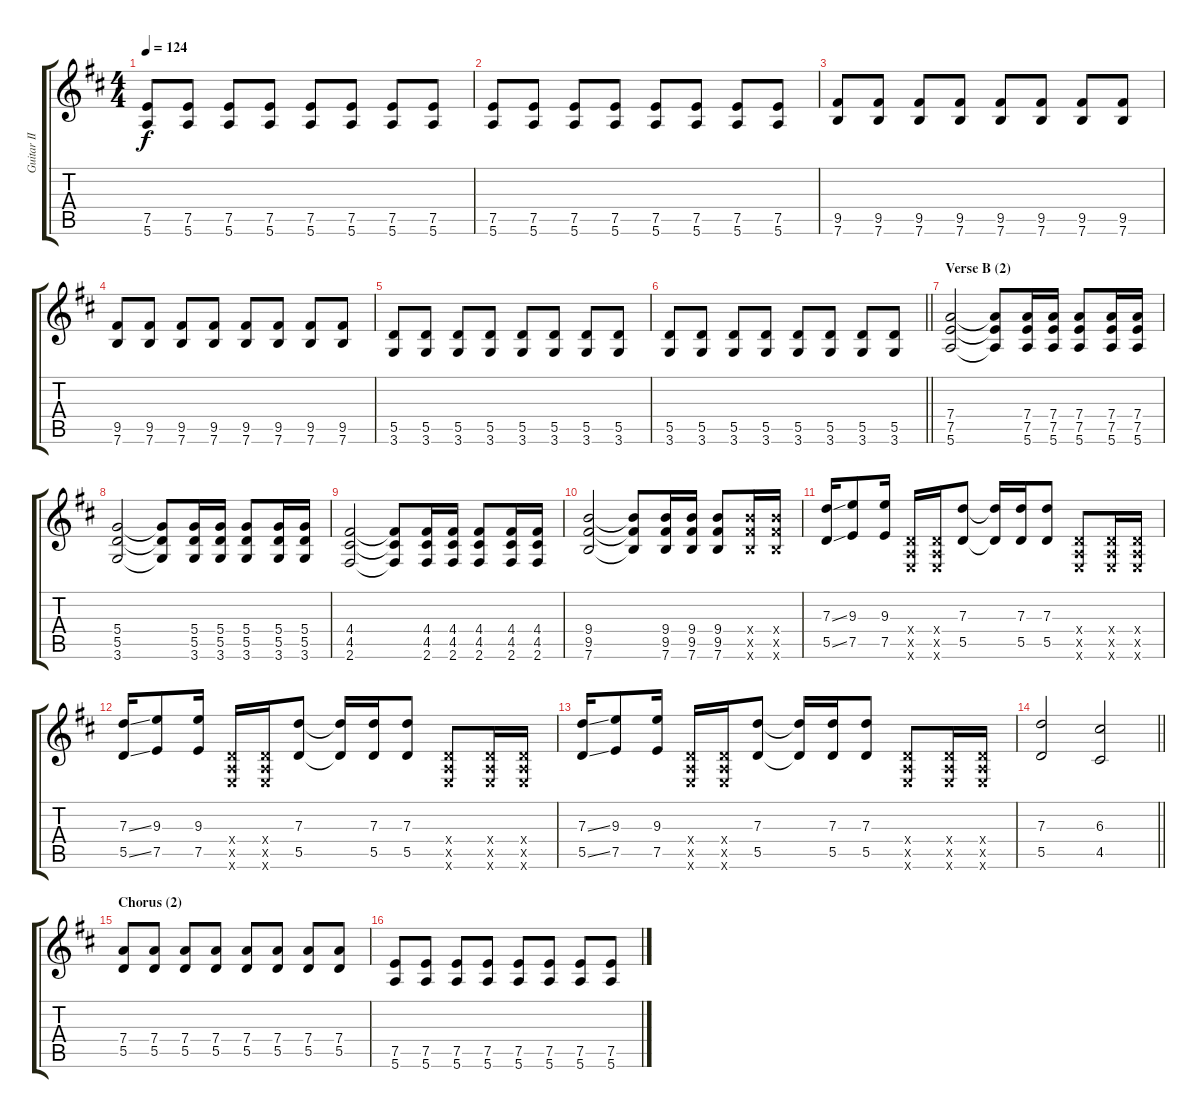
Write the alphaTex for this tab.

\track ("Guitar II (Aiji)" "Guitar II ") {instrument distortionguitar}
\staff {score tabs}
\tuning (E4 B3 G3 D3 A2 E2) {hide}
\ts (4 4)
\tempo 124
\clef g2
\ks d
(7.5 5.6).8{dy f} (7.5 5.6).8 (7.5 5.6).8 (7.5 5.6).8 (7.5 5.6).8 (7.5 5.6).8 (7.5 5.6).8 (7.5 5.6).8 |
(7.5 5.6).8 (7.5 5.6).8 (7.5 5.6).8 (7.5 5.6).8 (7.5 5.6).8 (7.5 5.6).8 (7.5 5.6).8 (7.5 5.6).8 |
(9.5 7.6).8 (9.5 7.6).8 (9.5 7.6).8 (9.5 7.6).8 (9.5 7.6).8 (9.5 7.6).8 (9.5 7.6).8 (9.5 7.6).8 |
(9.5 7.6).8 (9.5 7.6).8 (9.5 7.6).8 (9.5 7.6).8 (9.5 7.6).8 (9.5 7.6).8 (9.5 7.6).8 (9.5 7.6).8 |
(5.5 3.6).8 (5.5 3.6).8 (5.5 3.6).8 (5.5 3.6).8 (5.5 3.6).8 (5.5 3.6).8 (5.5 3.6).8 (5.5 3.6).8 |
\barLineRight lightlight
(5.5 3.6).8 (5.5 3.6).8 (5.5 3.6).8 (5.5 3.6).8 (5.5 3.6).8 (5.5 3.6).8 (5.5 3.6).8 (5.5 3.6).8 |
\section ("" "Verse B (2)")
(7.4 7.5 5.6).2 (7.4{t} 7.5{t} 5.6{t}).8 (7.4 7.5 5.6).16 (7.4 7.5 5.6).16 (7.4 7.5 5.6).8 (7.4 7.5 5.6).16 (7.4 7.5 5.6).16 |
(5.4 5.5 3.6).2 (5.4{t} 5.5{t} 3.6{t}).8 (5.4 5.5 3.6).16 (5.4 5.5 3.6).16 (5.4 5.5 3.6).8 (5.4 5.5 3.6).16 (5.4 5.5 3.6).16 |
(4.4 4.5 2.6).2 (4.4{t} 4.5{t} 2.6{t}).8 (4.4 4.5 2.6).16 (4.4 4.5 2.6).16 (4.4 4.5 2.6).8 (4.4 4.5 2.6).16 (4.4 4.5 2.6).16 |
(9.4 9.5 7.6).2 (9.4{t} 9.5{t} 7.6{t}).8 (9.4 9.5 7.6).16 (9.4 9.5 7.6).16 (9.4 9.5 7.6).8 (9.4{x} 9.5{x} 7.6{x}).16 (9.4{x} 9.5{x} 7.6{x}).16 |
(7.3{ss} 5.5{ss}).16 (9.3 7.5).8 (9.3 7.5).16 (0.4{x} 0.5{x} 0.6{x}).16 (0.4{x} 0.5{x} 0.6{x}).16 (7.3 5.5).8 (7.3{t} 5.5{t}).16 (7.3 5.5).16 (7.3 5.5).8 (0.4{x} 0.5{x} 0.6{x}).8 (0.4{x} 0.5{x} 0.6{x}).16 (0.4{x} 0.5{x} 0.6{x}).16 |
(7.3{ss} 5.5{ss}).16 (9.3 7.5).8 (9.3 7.5).16 (0.4{x} 0.5{x} 0.6{x}).16 (0.4{x} 0.5{x} 0.6{x}).16 (7.3 5.5).8 (7.3{t} 5.5{t}).16 (7.3 5.5).16 (7.3 5.5).8 (0.4{x} 0.5{x} 0.6{x}).8 (0.4{x} 0.5{x} 0.6{x}).16 (0.4{x} 0.5{x} 0.6{x}).16 |
(7.3{ss} 5.5{ss}).16 (9.3 7.5).8 (9.3 7.5).16 (0.4{x} 0.5{x} 0.6{x}).16 (0.4{x} 0.5{x} 0.6{x}).16 (7.3 5.5).8 (7.3{t} 5.5{t}).16 (7.3 5.5).16 (7.3 5.5).8 (0.4{x} 0.5{x} 0.6{x}).8 (0.4{x} 0.5{x} 0.6{x}).16 (0.4{x} 0.5{x} 0.6{x}).16 |
\barLineRight lightlight
(7.3 5.5).2 (6.3 4.5).2 |
\section ("" "Chorus (2)")
(7.4 5.5).8 (7.4 5.5).8 (7.4 5.5).8 (7.4 5.5).8 (7.4 5.5).8 (7.4 5.5).8 (7.4 5.5).8 (7.4 5.5).8 |
(7.5 5.6).8 (7.5 5.6).8 (7.5 5.6).8 (7.5 5.6).8 (7.5 5.6).8 (7.5 5.6).8 (7.5 5.6).8 (7.5 5.6).8
